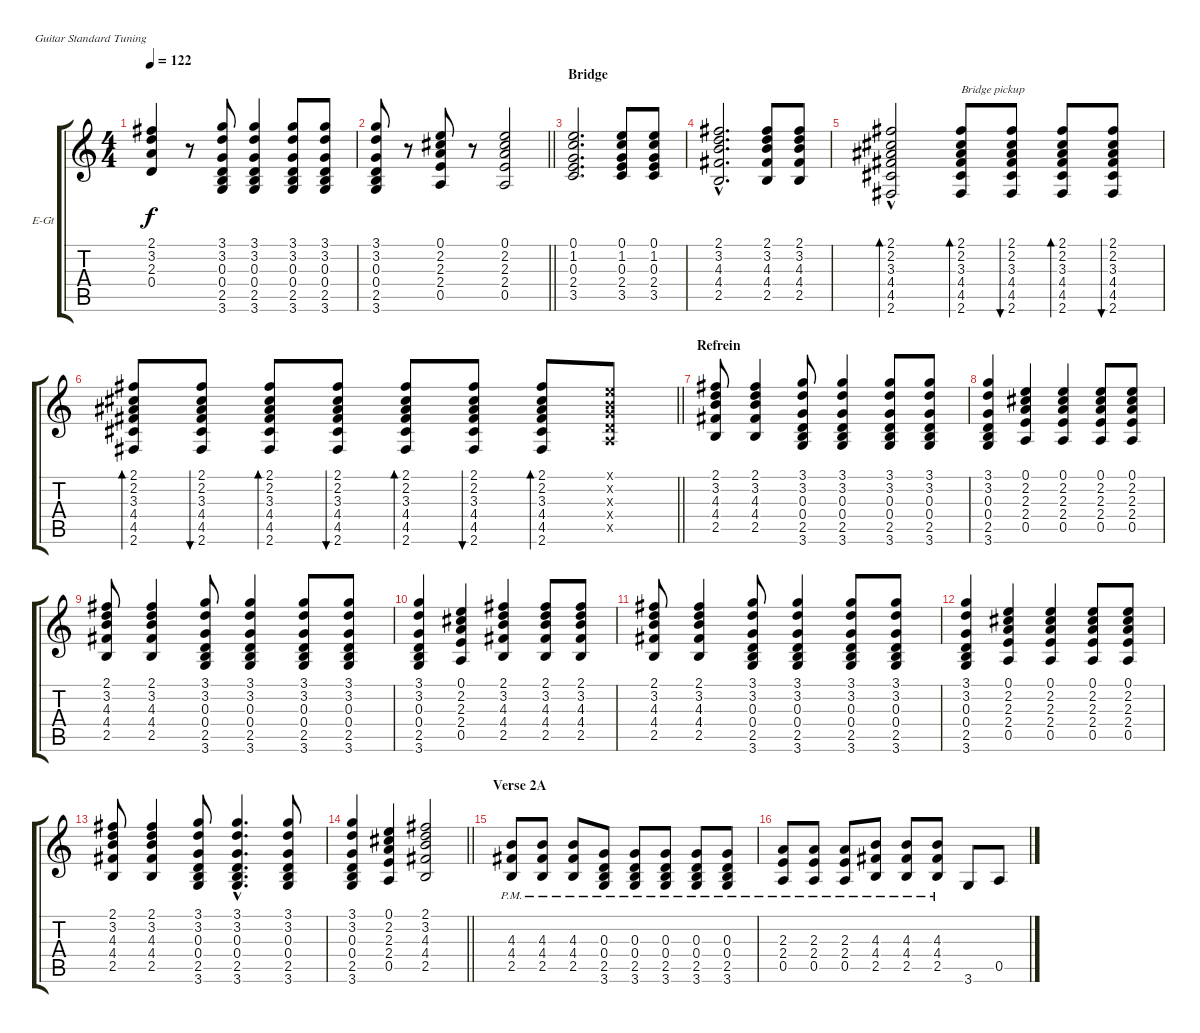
\bracketExtendMode groupsimilarinstruments
\firstSystemTrackNameOrientation horizontal
\otherSystemsTrackNameOrientation horizontal
\track ("Guitar 2" "E-Gt") {instrument overdrivenguitar}
\staff {score tabs}
\tuning (E4 B3 G3 D3 A2 E2)
\ts (4 4)
\tempo 122
\clef g2
\ks c
(2.1 3.2 2.3 0.4).4{dy f} r.8 (3.1 3.2 0.3 0.4 2.5 3.6).8 (3.1 3.2 0.3 0.4 2.5 3.6).4 (3.1 3.2 0.3 0.4 2.5 3.6).8 (3.1 3.2 0.3 0.4 2.5 3.6).8 |
\barLineRight lightlight
(3.1 3.2 0.3 0.4 2.5 3.6).8 r.8 (0.1 2.2 2.3 2.4 0.5).8 r.8 (0.1 2.2 2.3 2.4 0.5).2 |
\section ("" "Bridge")
(0.1 1.2 0.3 2.4 3.5).2{d} (0.1 1.2 0.3 2.4 3.5).8 (0.1 1.2 0.3 2.4 3.5).8 |
(2.1 3.2 4.3 4.4 2.5{hac}).2{d} (2.1 3.2 4.3 4.4 2.5).8 (2.1 3.2 4.3 4.4 2.5).8 |
(2.1 2.2 3.3{hac} 4.4 4.5 2.6).2{bd 30} (2.1 2.2 3.3 4.4 4.5 2.6).8{bd 30 txt "Bridge pickup"} (2.1 2.2 3.3 4.4 4.5 2.6).8{bu 30} (2.1 2.2 3.3 4.4 4.5 2.6).8{bd 30} (2.1 2.2 3.3 4.4 4.5 2.6).8{bu 30} |
\barLineRight lightlight
(2.1 2.2 3.3 4.4 4.5 2.6).8{bd 30} (2.1 2.2 3.3 4.4 4.5 2.6).8{bu 30} (2.1 2.2 3.3 4.4 4.5 2.6).8{bd 30} (2.1 2.2 3.3 4.4 4.5 2.6).8{bu 30} (2.1 2.2 3.3 4.4 4.5 2.6).8{bd 30} (2.1 2.2 3.3 4.4 4.5 2.6).8{bu 30} (2.1 2.2 3.3 4.4 4.5 2.6).8{bd 30} (0.1{x} 0.2{x} 0.3{x} 0.4{x} 0.5{x}).8 |
\section ("" "Refrein")
(2.1 3.2 4.3 4.4 2.5).8 (2.1 3.2 4.3 4.4 2.5).4 (3.1 3.2 0.3 0.4 2.5 3.6).8 (3.1 3.2 0.3 0.4 2.5 3.6).4 (3.1 3.2 0.3 0.4 2.5 3.6).8 (3.1 3.2 0.3 0.4 2.5 3.6).8 |
(3.1 3.2 0.3 0.4 2.5 3.6).4 (0.1 2.2 2.3 2.4 0.5).4 (0.1 2.2 2.3 2.4 0.5).4 (0.1 2.2 2.3 2.4 0.5).8 (0.1 2.2 2.3 2.4 0.5).8 |
(2.1 3.2 4.3 4.4 2.5).8 (2.1 3.2 4.3 4.4 2.5).4 (3.1 3.2 0.3 0.4 2.5 3.6).8 (3.1 3.2 0.3 0.4 2.5 3.6).4 (3.1 3.2 0.3 0.4 2.5 3.6).8 (3.1 3.2 0.3 0.4 2.5 3.6).8 |
(3.1 3.2 0.3 0.4 2.5 3.6).4 (0.1 2.2 2.3 2.4 0.5).4 (2.1 3.2 4.3 4.4 2.5).4 (2.1 3.2 4.3 4.4 2.5).8 (2.1 3.2 4.3 4.4 2.5).8 |
(2.1 3.2 4.3 4.4 2.5).8 (2.1 3.2 4.3 4.4 2.5).4 (3.1 3.2 0.3 0.4 2.5 3.6).8 (3.1 3.2 0.3 0.4 2.5 3.6).4 (3.1 3.2 0.3 0.4 2.5 3.6).8 (3.1 3.2 0.3 0.4 2.5 3.6).8 |
(3.1 3.2 0.3 0.4 2.5 3.6).4 (0.1 2.2 2.3 2.4 0.5).4 (0.1 2.2 2.3 2.4 0.5).4 (0.1 2.2 2.3 2.4 0.5).8 (0.1 2.2 2.3 2.4 0.5).8 |
(2.1 3.2 4.3 4.4 2.5).8 (2.1 3.2 4.3 4.4 2.5).4 (3.1 3.2 0.3 0.4 2.5 3.6).8 (3.1 3.2 0.3 0.4 2.5 3.6{hac}).4{d} (3.1 3.2 0.3 0.4 2.5 3.6).8 |
\barLineRight lightlight
(3.1 3.2 0.3 0.4 2.5 3.6).4 (0.1 2.2 2.3 2.4 0.5).4 (2.1 3.2 4.3 4.4 2.5).2 |
\section ("" "Verse 2A")
(4.3{pm} 4.4{pm} 2.5{pm}).8 (4.3{pm} 4.4{pm} 2.5{pm}).8 (4.3{pm} 4.4{pm} 2.5{pm}).8 (0.3{pm} 0.4{pm} 2.5{pm} 3.6{pm}).8 (0.3{pm} 0.4{pm} 2.5{pm} 3.6{pm}).8 (0.3{pm} 0.4{pm} 2.5{pm} 3.6{pm}).8 (0.3{pm} 0.4{pm} 2.5{pm} 3.6{pm}).8 (0.3{pm} 0.4{pm} 2.5{pm} 3.6{pm}).8 |
(2.3{pm} 2.4{pm} 0.5{pm}).8 (2.3{pm} 2.4{pm} 0.5{pm}).8 (2.3{pm} 2.4{pm} 0.5{pm}).8 (4.3{pm} 4.4{pm} 2.5{pm}).8 (4.3{pm} 4.4{pm} 2.5{pm}).8 (4.3{pm} 4.4{pm} 2.5{pm}).8 3.6.8 0.5.8
